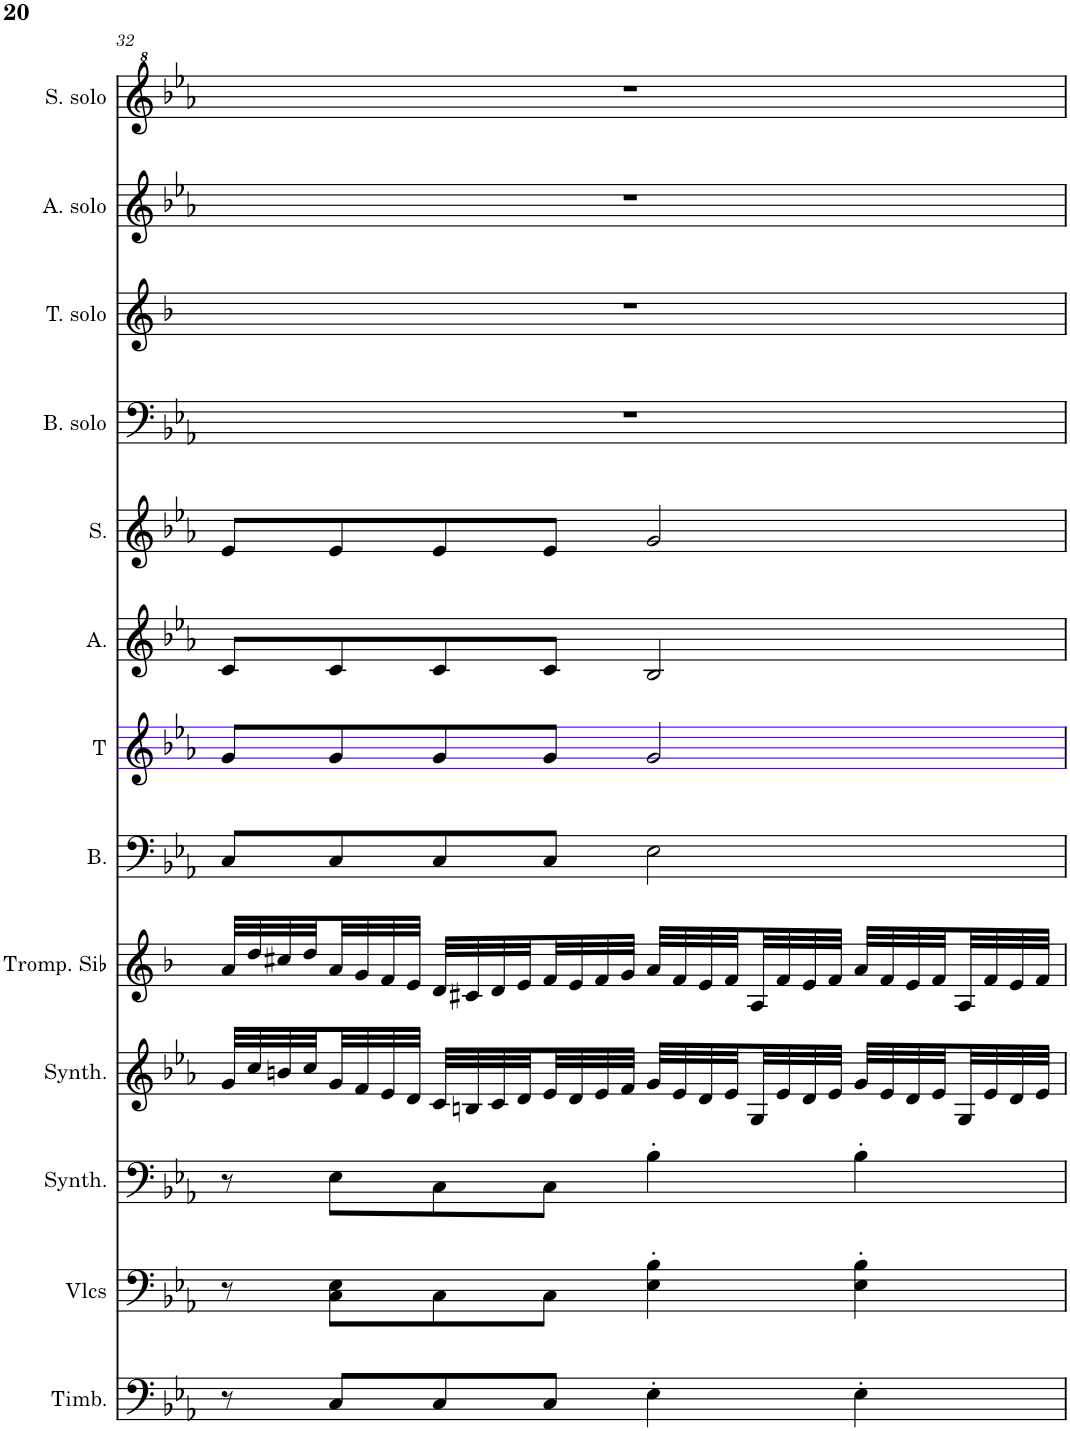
**kern	**kern	**kern	**kern	**kern	**kern	**kern	**kern	**kern	**kern	**kern	**kern	**kern
*part13	*part12	*part11	*part10	*part9	*part8	*part7	*part6	*part5	*part4	*part3	*part2	*part1
*staff13	*staff12	*staff11	*staff10	*staff9	*staff8	*staff7	*staff6	*staff5	*staff4	*staff3	*staff2	*staff1
*I"Timbales, Staff-1	*I"Violoncelles, D'Bass/Strings, etc	*I"Synthétiseur d'instruments à cordes, Synth strings, etc	*I"Synthétiseur d'instruments à cordes, Synth strings 2	*I"Trompette en Sib, 1st violins	*I"Basse	*I"Ténors	*I"Alto	*I"Soprano	*I"Bases Solo	*I"Ténor solo	*I"Alto solo	*I"Soprano Solo
*I'Timb.	*I'Vlcs	*I'Synth.	*I'Synth.	*I'Tromp. Sib	*I'B.	*I'T	*I'A.	*I'S.	*I'B. solo	*I'T. solo	*I'A. solo	*I'S. solo
!!LO:PB:g=z
*clefF4	*clefF4	*clefF4	*clefG2	*clefG2	*clefF4	*clefG2	*clefG2	*clefG2	*clefF4	*clefG2	*clefG2	*clefG^2
*	*	*	*	*Trd1c2	*	*	*	*	*	*Trd8c14	*	*
*k[b-e-a-]	*k[b-e-a-]	*k[b-e-a-]	*k[b-e-a-]	*k[b-]	*k[b-e-a-]	*k[b-e-a-]	*k[b-e-a-]	*k[b-e-a-]	*k[b-e-a-]	*k[b-]	*k[b-e-a-]	*k[b-e-a-]
*M4/4	*M4/4	*M4/4	*M4/4	*M4/4	*M4/4	*M4/4	*M4/4	*M4/4	*M4/4	*M4/4	*M4/4	*M4/4
=32	=32	=32	=32	=32	=32	=32	=32	=32	=32	=32	=32	=32
8r	8r	8r	32g/LLL	32a/LLL	8C/L	8g/L	8c/L	8e-/L	1r	1r	1r	1r
.	.	.	32cc/	32dd/	.	.	.	.	.	.	.	.
.	.	.	32bn/	32cc#X/	.	.	.	.	.	.	.	.
.	.	.	32cc/	32dd/	.	.	.	.	.	.	.	.
8C/L	8C\ 8E-\L	8E-\L	32g/	32a/	8C/	8g/	8c/	8e-/	.	.	.	.
.	.	.	32f/	32g/	.	.	.	.	.	.	.	.
.	.	.	32e-/	32f/	.	.	.	.	.	.	.	.
.	.	.	32d/JJJ	32e/JJJ	.	.	.	.	.	.	.	.
8C/	8C\	8C\	32c/LLL	32d/LLL	8C/	8g/	8c/	8e-/	.	.	.	.
.	.	.	32Bn/	32c#X/	.	.	.	.	.	.	.	.
.	.	.	32c/	32d/	.	.	.	.	.	.	.	.
.	.	.	32d/	32e/	.	.	.	.	.	.	.	.
8C/J	8C\J	8C\J	32e-/	32f/	8C/J	8g/J	8c/J	8e-/J	.	.	.	.
.	.	.	32d/	32e/	.	.	.	.	.	.	.	.
.	.	.	32e-/	32f/	.	.	.	.	.	.	.	.
.	.	.	32f/JJJ	32g/JJJ	.	.	.	.	.	.	.	.
4E-'\	4E-\' 4B-\'	4B-'\	32g/LLL	32a/LLL	2E-\	2g/	2B-/	2g/	.	.	.	.
.	.	.	32e-/	32f/	.	.	.	.	.	.	.	.
.	.	.	32d/	32e/	.	.	.	.	.	.	.	.
.	.	.	32e-/	32f/	.	.	.	.	.	.	.	.
.	.	.	32G/	32A/	.	.	.	.	.	.	.	.
.	.	.	32e-/	32f/	.	.	.	.	.	.	.	.
.	.	.	32d/	32e/	.	.	.	.	.	.	.	.
.	.	.	32e-/JJJ	32f/JJJ	.	.	.	.	.	.	.	.
4E-'\	4E-\' 4B-\'	4B-'\	32g/LLL	32a/LLL	.	.	.	.	.	.	.	.
.	.	.	32e-/	32f/	.	.	.	.	.	.	.	.
.	.	.	32d/	32e/	.	.	.	.	.	.	.	.
.	.	.	32e-/	32f/	.	.	.	.	.	.	.	.
.	.	.	32G/	32A/	.	.	.	.	.	.	.	.
.	.	.	32e-/	32f/	.	.	.	.	.	.	.	.
.	.	.	32d/	32e/	.	.	.	.	.	.	.	.
.	.	.	32e-/JJJ	32f/JJJ	.	.	.	.	.	.	.	.
=	=	=	=	=	=	=	=	=	=	=	=	=
*-	*-	*-	*-	*-	*-	*-	*-	*-	*-	*-	*-	*-
